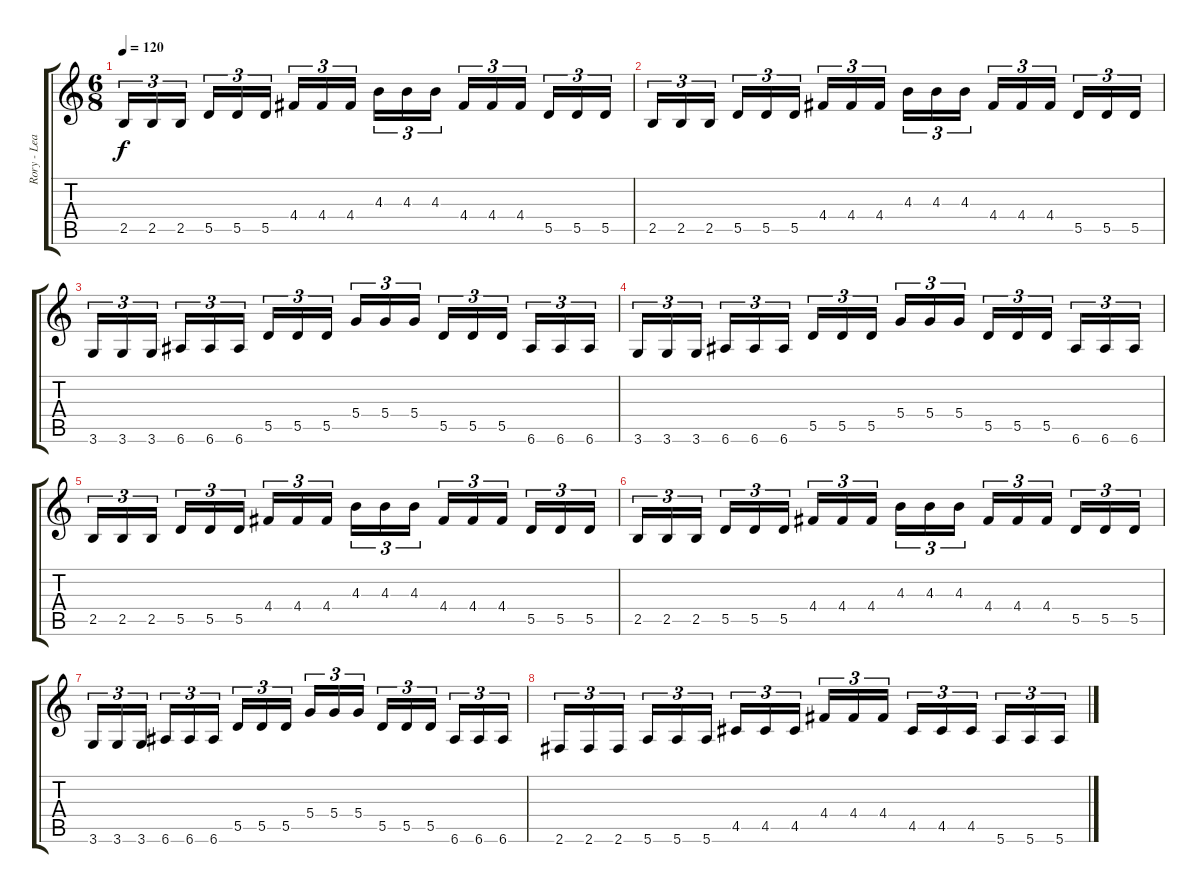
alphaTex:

\track ("Rory - Lead Guitar" "Rory - Lea") {instrument distortionguitar}
\staff {score tabs}
\tuning (E4 B3 G3 D3 A2 E2) {hide}
\ts (6 8)
\tempo 120
\clef g2
\ks c
2.5.16{tu (3 2) dy f volume 12} 2.5.16{tu (3 2)} 2.5.16{tu (3 2)} 5.5.16{tu (3 2)} 5.5.16{tu (3 2)} 5.5.16{tu (3 2)} 4.4.16{tu (3 2)} 4.4.16{tu (3 2)} 4.4.16{tu (3 2)} 4.3.16{tu (3 2)} 4.3.16{tu (3 2)} 4.3.16{tu (3 2)} 4.4.16{tu (3 2)} 4.4.16{tu (3 2)} 4.4.16{tu (3 2)} 5.5.16{tu (3 2)} 5.5.16{tu (3 2)} 5.5.16{tu (3 2)} |
2.5.16{tu (3 2) volume 11} 2.5.16{tu (3 2)} 2.5.16{tu (3 2)} 5.5.16{tu (3 2)} 5.5.16{tu (3 2)} 5.5.16{tu (3 2)} 4.4.16{tu (3 2)} 4.4.16{tu (3 2)} 4.4.16{tu (3 2)} 4.3.16{tu (3 2)} 4.3.16{tu (3 2)} 4.3.16{tu (3 2)} 4.4.16{tu (3 2)} 4.4.16{tu (3 2)} 4.4.16{tu (3 2)} 5.5.16{tu (3 2)} 5.5.16{tu (3 2)} 5.5.16{tu (3 2)} |
3.6.16{tu (3 2) volume 10} 3.6.16{tu (3 2)} 3.6.16{tu (3 2)} 6.6.16{tu (3 2)} 6.6.16{tu (3 2)} 6.6.16{tu (3 2)} 5.5.16{tu (3 2)} 5.5.16{tu (3 2)} 5.5.16{tu (3 2)} 5.4.16{tu (3 2)} 5.4.16{tu (3 2)} 5.4.16{tu (3 2)} 5.5.16{tu (3 2)} 5.5.16{tu (3 2)} 5.5.16{tu (3 2)} 6.6.16{tu (3 2)} 6.6.16{tu (3 2)} 6.6.16{tu (3 2)} |
3.6.16{tu (3 2)} 3.6.16{tu (3 2)} 3.6.16{tu (3 2)} 6.6.16{tu (3 2) volume 9} 6.6.16{tu (3 2)} 6.6.16{tu (3 2)} 5.5.16{tu (3 2)} 5.5.16{tu (3 2)} 5.5.16{tu (3 2)} 5.4.16{tu (3 2)} 5.4.16{tu (3 2)} 5.4.16{tu (3 2)} 5.5.16{tu (3 2)} 5.5.16{tu (3 2)} 5.5.16{tu (3 2)} 6.6.16{tu (3 2)} 6.6.16{tu (3 2)} 6.6.16{tu (3 2) volume 8} |
2.5.16{tu (3 2)} 2.5.16{tu (3 2)} 2.5.16{tu (3 2)} 5.5.16{tu (3 2)} 5.5.16{tu (3 2)} 5.5.16{tu (3 2)} 4.4.16{tu (3 2)} 4.4.16{tu (3 2)} 4.4.16{tu (3 2)} 4.3.16{tu (3 2) volume 7} 4.3.16{tu (3 2)} 4.3.16{tu (3 2)} 4.4.16{tu (3 2)} 4.4.16{tu (3 2)} 4.4.16{tu (3 2)} 5.5.16{tu (3 2)} 5.5.16{tu (3 2)} 5.5.16{tu (3 2)} |
2.5.16{tu (3 2)} 2.5.16{tu (3 2)} 2.5.16{tu (3 2)} 5.5.16{tu (3 2)} 5.5.16{tu (3 2)} 5.5.16{tu (3 2) volume 6} 4.4.16{tu (3 2)} 4.4.16{tu (3 2)} 4.4.16{tu (3 2)} 4.3.16{tu (3 2)} 4.3.16{tu (3 2)} 4.3.16{tu (3 2)} 4.4.16{tu (3 2)} 4.4.16{tu (3 2)} 4.4.16{tu (3 2)} 5.5.16{tu (3 2)} 5.5.16{tu (3 2)} 5.5.16{tu (3 2)} |
3.6.16{tu (3 2)} 3.6.16{tu (3 2)} 3.6.16{tu (3 2)} 6.6.16{tu (3 2)} 6.6.16{tu (3 2)} 6.6.16{tu (3 2)} 5.5.16{tu (3 2) volume 5} 5.5.16{tu (3 2)} 5.5.16{tu (3 2)} 5.4.16{tu (3 2)} 5.4.16{tu (3 2)} 5.4.16{tu (3 2)} 5.5.16{tu (3 2)} 5.5.16{tu (3 2)} 5.5.16{tu (3 2)} 6.6.16{tu (3 2) volume 4} 6.6.16{tu (3 2)} 6.6.16{tu (3 2)} |
2.6.16{tu (3 2)} 2.6.16{tu (3 2)} 2.6.16{tu (3 2) volume 3} 5.6.16{tu (3 2)} 5.6.16{tu (3 2)} 5.6.16{tu (3 2)} 4.5.16{tu (3 2)} 4.5.16{tu (3 2)} 4.5.16{tu (3 2)} 4.4.16{tu (3 2) volume 2} 4.4.16{tu (3 2)} 4.4.16{tu (3 2)} 4.5.16{tu (3 2)} 4.5.16{tu (3 2)} 4.5.16{tu (3 2)} 5.6.16{tu (3 2) volume 1} 5.6.16{tu (3 2)} 5.6.16{tu (3 2)}
